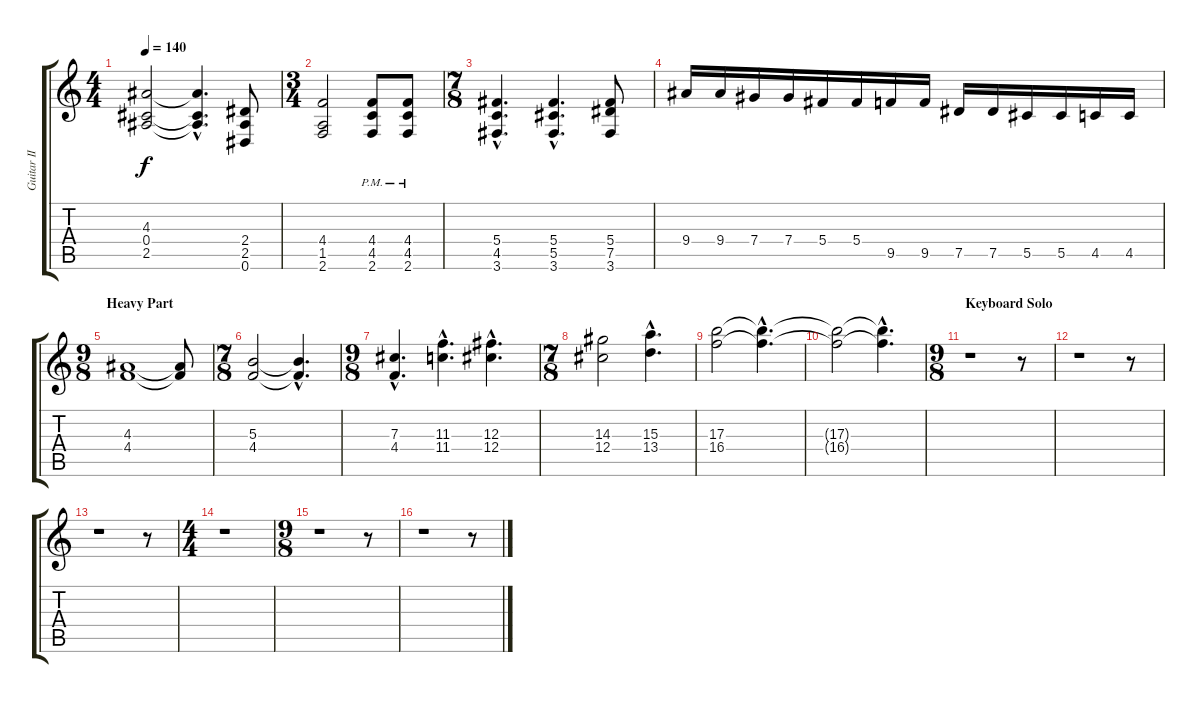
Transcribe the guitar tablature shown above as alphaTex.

\track ("Guitar II / Solos" "Guitar II ") {instrument overdrivenguitar}
\staff {score tabs}
\tuning (Eb4 Bb3 Gb3 Db3 Ab2 Eb2) {hide}
\ts (4 4)
\tempo 140
\clef g2
\ks c
(4.3 0.4 2.5).2{dy f} (4.3{hac t} 0.4{hac t} 2.5{hac t}).4{d} (2.4 2.5 0.6).8 |
\ts (3 4)
(4.4 1.5 2.6).2 (4.4{pm} 4.5{pm} 2.6{pm}).8 (4.4{pm} 4.5{pm} 2.6{pm}).8 |
\ts (7 8)
(5.4{hac} 4.5{hac} 3.6{hac}).4{d} (5.4{hac} 5.5{hac} 3.6{hac}).4{d} (5.4 7.5 3.6).8 |
9.4.16 9.4.16 7.4.16 7.4.16 5.4.16 5.4.16 9.5.16 9.5.16 7.5.16 7.5.16 5.5.16 5.5.16 4.5.16 4.5.16 |
\ts (9 8)
\section ("" "Heavy Part ")
(4.3 4.4).1{balance 8} (4.3{t} 4.4{t}).8 |
\ts (7 8)
(5.3 4.4).2 (5.3{hac t} 4.4{hac t}).4{d} |
\ts (9 8)
(7.3{hac} 4.4{hac}).4{d} (11.3{hac} 11.4{hac}).4{d} (12.3{hac} 12.4{hac}).4{d} |
\ts (7 8)
(14.3 12.4).2 (15.3{hac} 13.4{hac}).4{d} |
(17.3 16.4).2 (17.3{hac t} 16.4{hac t}).4{d} |
(17.3{t} 16.4{t}).2 (17.3{hac t} 16.4{hac t}).4{d} |
\ts (9 8)
\section ("" "Keyboard Solo")
r.1 r.8 |
r.1 r.8 |
r.1 r.8 |
\ts (4 4)
r.1 |
\ts (9 8)
r.1 r.8 |
r.1 r.8
